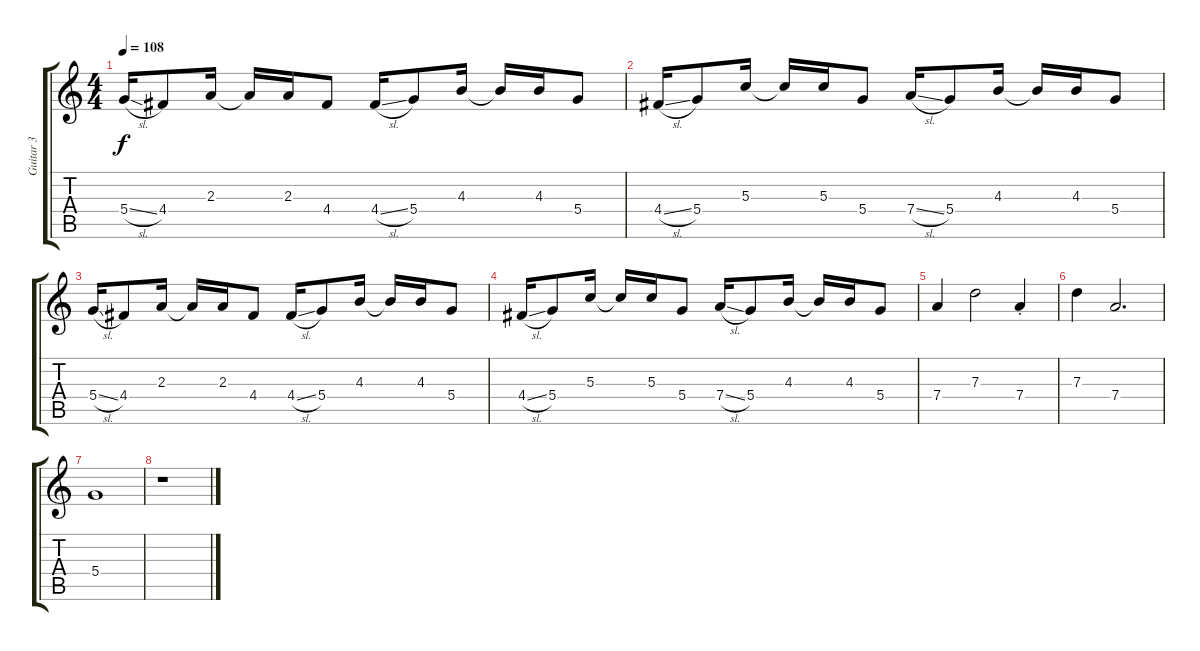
\track ("Guitar 3" "Guitar 3") {instrument electricguitarclean}
\staff {score tabs}
\tuning (E4 B3 G3 D3 A2 E2) {hide}
\ts (4 4)
\tempo 108
\clef g2
\ks c
5.4{sl}.16{dy f} 4.4.8 2.3.16 2.3{t}.16 2.3.16 4.4.8 4.4{sl}.16 5.4.8 4.3.16 4.3{t}.16 4.3.16 5.4.8 |
4.4{sl}.16 5.4.8 5.3.16 5.3{t}.16 5.3.16 5.4.8 7.4{sl}.16 5.4.8 4.3.16 4.3{t}.16 4.3.16 5.4.8 |
5.4{sl}.16 4.4.8 2.3.16 2.3{t}.16 2.3.16 4.4.8 4.4{sl}.16 5.4.8 4.3.16 4.3{t}.16 4.3.16 5.4.8 |
4.4{sl}.16 5.4.8 5.3.16 5.3{t}.16 5.3.16 5.4.8 7.4{sl}.16 5.4.8 4.3.16 4.3{t}.16 4.3.16 5.4.8 |
7.4.4 7.3.2 7.4{st}.4 |
7.3.4 7.4.2{d} |
5.4.1 |
r.1
